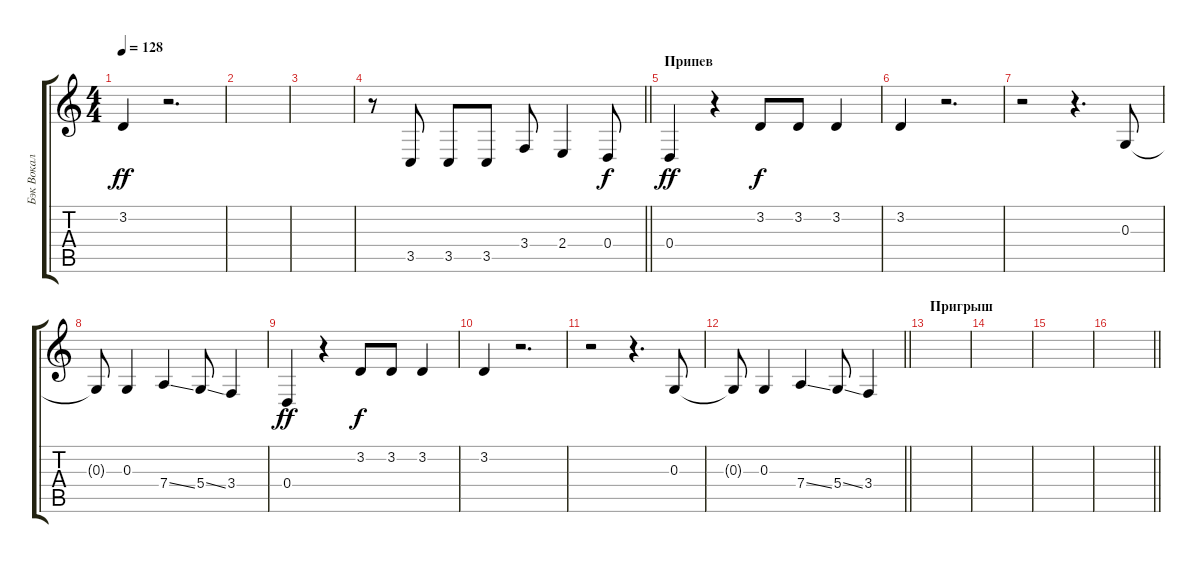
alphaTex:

\track ("Бэк Вокал" "Бэк Вокал") {instrument sopranosax}
\staff {score tabs}
\tuning (E4 B3 G3 D3 A2 E2) {hide}
\ts (4 4)
\tempo 128
\clef g2
\ks c
3.2.4{dy ff} r.2{d} |
|
|
\barLineRight lightlight
r.8 3.5.8 3.5.8 3.5.8 3.4.8 2.4.4 0.4.8{dy f} |
\section ("" "Припев")
0.4.4{dy ff} r.4 3.2.8{dy f} 3.2.8 3.2.4 |
3.2.4 r.2{d} |
r.2 r.4{d} 0.3.8 |
0.3{t}.8 0.3.4 7.4{ss}.4 5.4{ss}.8 3.4.4 |
0.4.4{dy ff} r.4 3.2.8{dy f} 3.2.8 3.2.4 |
3.2.4 r.2{d} |
r.2 r.4{d} 0.3.8 |
\barLineRight lightlight
0.3{t}.8 0.3.4 7.4{ss}.4 5.4{ss}.8 3.4.4 |
\section ("" "Пригрыш")
|
|
|
\barLineRight lightlight
